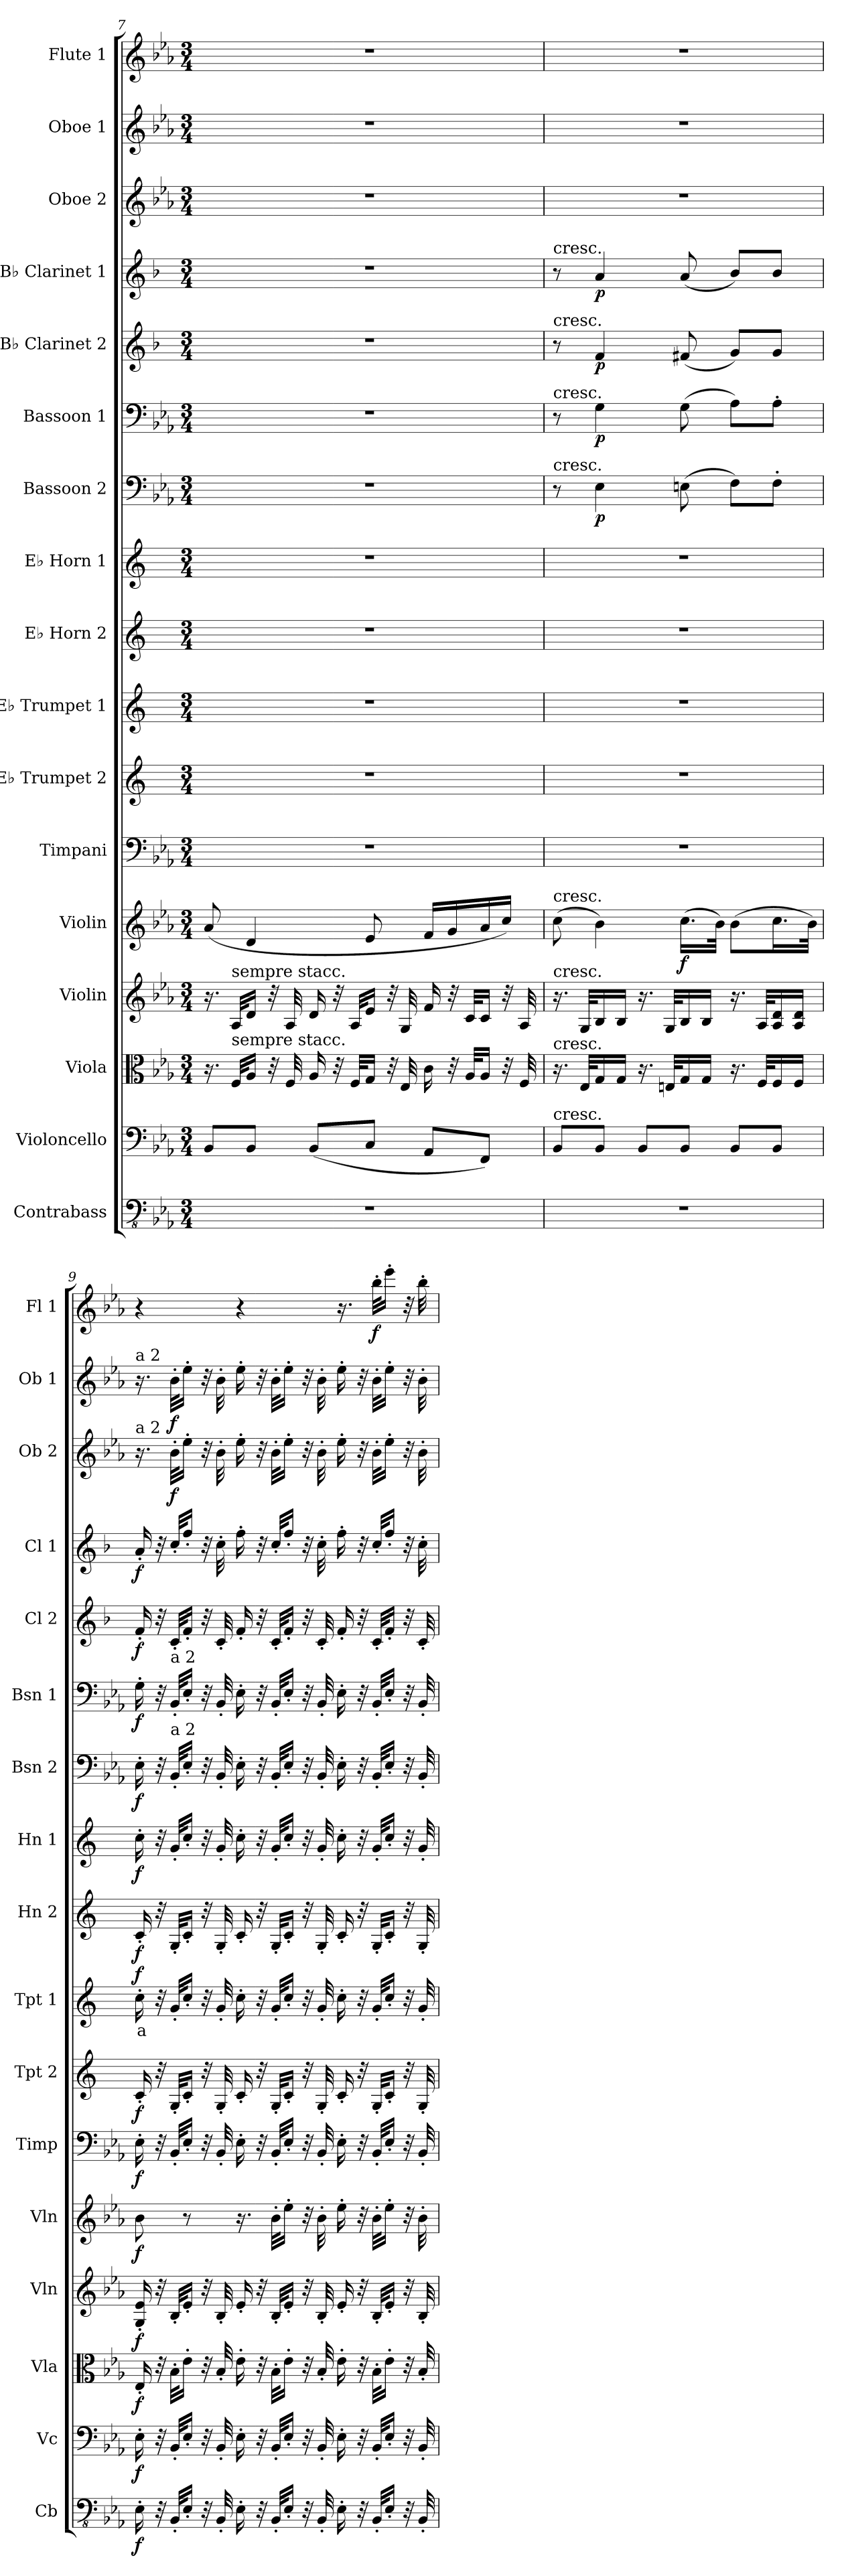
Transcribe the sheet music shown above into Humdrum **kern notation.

**kern	**dynam	**kern	**dynam	**kern	**dynam	**kern	**dynam	**kern	**dynam	**kern	**dynam	**kern	**dynam	**kern	**text	**dynam	**kern	**dynam	**kern	**dynam	**kern	**dynam	**kern	**dynam	**kern	**dynam	**kern	**dynam	**kern	**dynam	**kern	**dynam	**kern	**dynam
*part17	*part17	*part16	*part16	*part15	*part15	*part14	*part14	*part13	*part13	*part12	*part12	*part11	*part11	*part10	*part10	*part10	*part9	*part9	*part8	*part8	*part7	*part7	*part6	*part6	*part5	*part5	*part4	*part4	*part3	*part3	*part2	*part2	*part1	*part1
*staff17	*staff17	*staff16	*staff16	*staff15	*staff15	*staff14	*staff14	*staff13	*staff13	*staff12	*staff12	*staff11	*staff11	*staff10	*staff10	*staff10	*staff9	*staff9	*staff8	*staff8	*staff7	*staff7	*staff6	*staff6	*staff5	*staff5	*staff4	*staff4	*staff3	*staff3	*staff2	*staff2	*staff1	*staff1
*I"Contrabass	*	*I"Violoncello	*	*I"Viola	*	*I"Violin	*	*I"Violin	*	*I"Timpani	*	*I"E♭ Trumpet 2	*	*I"E♭ Trumpet 1	*	*	*I"E♭ Horn 2	*	*I"E♭ Horn 1	*	*I"Bassoon 2	*	*I"Bassoon 1	*	*I"B♭ Clarinet 2	*	*I"B♭ Clarinet 1	*	*I"Oboe 2	*	*I"Oboe 1	*	*I"Flute 1	*
*I'Cb	*	*I'Vc	*	*I'Vla	*	*I'Vln	*	*I'Vln	*	*I'Timp	*	*I'Tpt 2	*	*I'Tpt 1	*	*	*I'Hn 2	*	*I'Hn 1	*	*I'Bsn 2	*	*I'Bsn 1	*	*I'Cl 2	*	*I'Cl 1	*	*I'Ob 2	*	*I'Ob 1	*	*I'Fl 1	*
!!LO:PB:g=z
*clefFv4	*	*clefF4	*	*clefC3	*	*clefG2	*	*clefG2	*	*clefF4	*	*clefG2	*	*clefG2	*	*	*clefG2	*	*clefG2	*	*clefF4	*	*clefF4	*	*clefG2	*	*clefG2	*	*clefG2	*	*clefG2	*	*clefG2	*
*	*	*	*	*	*	*	*	*	*	*	*	*ITrd-2c-3	*	*ITrd-2c-3	*	*	*ITrd5c9	*	*ITrd5c9	*	*	*	*	*	*ITrd1c2	*	*ITrd1c2	*	*	*	*	*	*	*
*k[b-e-a-]	*	*k[b-e-a-]	*	*k[b-e-a-]	*	*k[b-e-a-]	*	*k[b-e-a-]	*	*k[b-e-a-]	*	*k[b-e-a-]	*	*k[b-e-a-]	*	*	*k[b-e-a-]	*	*k[b-e-a-]	*	*k[b-e-a-]	*	*k[b-e-a-]	*	*k[b-e-a-]	*	*k[b-e-a-]	*	*k[b-e-a-]	*	*k[b-e-a-]	*	*k[b-e-a-]	*
*M3/4	*	*M3/4	*	*M3/4	*	*M3/4	*	*M3/4	*	*M3/4	*	*M3/4	*	*M3/4	*	*	*M3/4	*	*M3/4	*	*M3/4	*	*M3/4	*	*M3/4	*	*M3/4	*	*M3/4	*	*M3/4	*	*M3/4	*
=7	=7	=7	=7	=7	=7	=7	=7	=7	=7	=7	=7	=7	=7	=7	=7	=7	=7	=7	=7	=7	=7	=7	=7	=7	=7	=7	=7	=7	=7	=7	=7	=7	=7	=7
2.r	.	8BB-/L	.	16.r	.	16.r	.	(<8a-/	.	2.r	.	2.r	.	2.r	.	.	2.r	.	2.r	.	2.r	.	2.r	.	2.r	.	2.r	.	2.r	.	2.r	.	2.r	.
!	!	!	!	!	!	!LO:TX:a:t=sempre stacc.	!	!	!	!	!	!	!	!	!	!	!	!	!	!	!	!	!	!	!	!	!	!	!	!	!	!	!	!
!	!	!	!	!LO:TX:a:t=sempre stacc.	!	!	!	!	!	!	!	!	!	!	!	!	!	!	!	!	!	!	!	!	!	!	!	!	!	!	!	!	!	!
.	.	.	.	32F/KLL	.	32A-/KLL	.	.	.	.	.	.	.	.	.	.	.	.	.	.	.	.	.	.	.	.	.	.	.	.	.	.	.	.
.	.	8BB-/J	.	16A-/JJ	.	16d/JJ	.	4d/	.	.	.	.	.	.	.	.	.	.	.	.	.	.	.	.	.	.	.	.	.	.	.	.	.	.
.	.	.	.	32r	.	32r	.	.	.	.	.	.	.	.	.	.	.	.	.	.	.	.	.	.	.	.	.	.	.	.	.	.	.	.
.	.	.	.	32F/	.	32A-/	.	.	.	.	.	.	.	.	.	.	.	.	.	.	.	.	.	.	.	.	.	.	.	.	.	.	.	.
.	.	(<8BB-/L	.	16A-/	.	16d/	.	.	.	.	.	.	.	.	.	.	.	.	.	.	.	.	.	.	.	.	.	.	.	.	.	.	.	.
.	.	.	.	32r	.	32r	.	.	.	.	.	.	.	.	.	.	.	.	.	.	.	.	.	.	.	.	.	.	.	.	.	.	.	.
.	.	.	.	32F/KLL	.	32A-/KLL	.	.	.	.	.	.	.	.	.	.	.	.	.	.	.	.	.	.	.	.	.	.	.	.	.	.	.	.
.	.	8C/J	.	16G/JJ	.	16e-/JJ	.	8e-/	.	.	.	.	.	.	.	.	.	.	.	.	.	.	.	.	.	.	.	.	.	.	.	.	.	.
.	.	.	.	32r	.	32r	.	.	.	.	.	.	.	.	.	.	.	.	.	.	.	.	.	.	.	.	.	.	.	.	.	.	.	.
.	.	.	.	32E-/	.	32G/	.	.	.	.	.	.	.	.	.	.	.	.	.	.	.	.	.	.	.	.	.	.	.	.	.	.	.	.
.	.	8AA-/L	.	16c\	.	16f/	.	16f/LL	.	.	.	.	.	.	.	.	.	.	.	.	.	.	.	.	.	.	.	.	.	.	.	.	.	.
.	.	.	.	32r	.	32r	.	16g/	.	.	.	.	.	.	.	.	.	.	.	.	.	.	.	.	.	.	.	.	.	.	.	.	.	.
.	.	.	.	32A-/KLL	.	32c/KLL	.	.	.	.	.	.	.	.	.	.	.	.	.	.	.	.	.	.	.	.	.	.	.	.	.	.	.	.
.	.	8FF/J)	.	16A-/JJ	.	16c/JJ	.	16a-/	.	.	.	.	.	.	.	.	.	.	.	.	.	.	.	.	.	.	.	.	.	.	.	.	.	.
.	.	.	.	32r	.	32r	.	16cc/JJ)	.	.	.	.	.	.	.	.	.	.	.	.	.	.	.	.	.	.	.	.	.	.	.	.	.	.
.	.	.	.	32F/	.	32A-/	.	.	.	.	.	.	.	.	.	.	.	.	.	.	.	.	.	.	.	.	.	.	.	.	.	.	.	.
=8	=8	=8	=8	=8	=8	=8	=8	=8	=8	=8	=8	=8	=8	=8	=8	=8	=8	=8	=8	=8	=8	=8	=8	=8	=8	=8	=8	=8	=8	=8	=8	=8	=8	=8
!	!	!	!	!	!	!	!	!	!	!	!	!	!	!	!	!	!	!	!	!	!	!	!	!	!	!	!LO:TX:a:t=cresc.	!	!	!	!	!	!	!
!	!	!	!	!	!	!	!	!	!	!	!	!	!	!	!	!	!	!	!	!	!	!	!	!	!LO:TX:a:t=cresc.	!	!	!	!	!	!	!	!	!
!	!	!	!	!	!	!	!	!	!	!	!	!	!	!	!	!	!	!	!	!	!	!	!LO:TX:a:t=cresc.	!	!	!	!	!	!	!	!	!	!	!
!	!	!	!	!	!	!	!	!	!	!	!	!	!	!	!	!	!	!	!	!	!LO:TX:a:t=cresc.	!	!	!	!	!	!	!	!	!	!	!	!	!
!	!	!	!	!	!	!	!	!LO:TX:a:t=cresc.	!	!	!	!	!	!	!	!	!	!	!	!	!	!	!	!	!	!	!	!	!	!	!	!	!	!
!	!	!	!	!	!	!LO:TX:a:t=cresc.	!	!	!	!	!	!	!	!	!	!	!	!	!	!	!	!	!	!	!	!	!	!	!	!	!	!	!	!
!	!	!	!	!LO:TX:a:t=cresc.	!	!	!	!	!	!	!	!	!	!	!	!	!	!	!	!	!	!	!	!	!	!	!	!	!	!	!	!	!	!
!	!	!LO:TX:a:t=cresc.	!	!	!	!	!	!	!	!	!	!	!	!	!	!	!	!	!	!	!	!	!	!	!	!	!	!	!	!	!	!	!	!
2.r	.	8BB-/L	.	16.r	.	16.r	.	(>8cc\	.	2.r	.	2.r	.	2.r	.	.	2.r	.	2.r	.	8r	.	8r	.	8r	.	8r	.	2.r	.	2.r	.	2.r	.
.	.	.	.	32E-/KLL	.	32G/KLL	.	.	.	.	.	.	.	.	.	.	.	.	.	.	.	.	.	.	.	.	.	.	.	.	.	.	.	.
!	!	!	!	!	!	!	!	!	!	!	!	!	!	!	!	!	!	!	!	!	!	!LO:DY:b	!	!LO:DY:b	!	!LO:DY:b	!	!LO:DY:b	!	!	!	!	!	!
.	.	8BB-/J	.	16G/	.	16B-/	.	4b-\)	.	.	.	.	.	.	.	.	.	.	.	.	4E-\	p	4G\	p	4e-/	p	4g/	p	.	.	.	.	.	.
.	.	.	.	16G/JJ	.	16B-/JJ	.	.	.	.	.	.	.	.	.	.	.	.	.	.	.	.	.	.	.	.	.	.	.	.	.	.	.	.
.	.	8BB-/L	.	16.r	.	16.r	.	.	.	.	.	.	.	.	.	.	.	.	.	.	.	.	.	.	.	.	.	.	.	.	.	.	.	.
.	.	.	.	32En/KLL	.	32G/KLL	.	.	.	.	.	.	.	.	.	.	.	.	.	.	.	.	.	.	.	.	.	.	.	.	.	.	.	.
!	!	!	!	!	!	!	!	!	!LO:DY:b	!	!	!	!	!	!	!	!	!	!	!	!	!	!	!	!	!	!	!	!	!	!	!	!	!
.	.	8BB-/J	.	16G/	.	16B-/	.	(>16.cc\LL	f	.	.	.	.	.	.	.	.	.	.	.	(>8En\	.	(>8G\	.	(<8en/	.	(<8g/	.	.	.	.	.	.	.
.	.	.	.	16G/JJ	.	16B-/JJ	.	.	.	.	.	.	.	.	.	.	.	.	.	.	.	.	.	.	.	.	.	.	.	.	.	.	.	.
.	.	.	.	.	.	.	.	32b-\JJk)	.	.	.	.	.	.	.	.	.	.	.	.	.	.	.	.	.	.	.	.	.	.	.	.	.	.
.	.	8BB-/L	.	16.r	.	16.r	.	(>8b-\L	.	.	.	.	.	.	.	.	.	.	.	.	8F\L)	.	8A-\L)	.	8f/L)	.	8a-/L)	.	.	.	.	.	.	.
.	.	.	.	32F/KLL	.	32A-/KLL	.	.	.	.	.	.	.	.	.	.	.	.	.	.	.	.	.	.	.	.	.	.	.	.	.	.	.	.
.	.	8BB-/J	.	16F/	.	16A-/ 16d/	.	16.cc\L	.	.	.	.	.	.	.	.	.	.	.	.	8F'\J	.	8A-'\J	.	8f/J	.	8a-/J	.	.	.	.	.	.	.
.	.	.	.	16F/JJ	.	16A-/ 16d/JJ	.	.	.	.	.	.	.	.	.	.	.	.	.	.	.	.	.	.	.	.	.	.	.	.	.	.	.	.
.	.	.	.	.	.	.	.	32b-\JJk)	.	.	.	.	.	.	.	.	.	.	.	.	.	.	.	.	.	.	.	.	.	.	.	.	.	.
=9	=9	=9	=9	=9	=9	=9	=9	=9	=9	=9	=9	=9	=9	=9	=9	=9	=9	=9	=9	=9	=9	=9	=9	=9	=9	=9	=9	=9	=9	=9	=9	=9	=9	=9
!	!	!	!	!	!	!	!	!	!	!	!	!	!	!	!	!	!	!	!	!	!	!	!	!	!	!	!	!	!	!	!LO:TX:a:t=a 2	!	!	!
!	!	!	!	!	!	!	!	!	!	!	!	!	!	!	!	!	!	!	!	!	!	!	!	!	!	!	!	!	!LO:TX:a:t=a 2	!	!	!	!	!
!	!LO:DY:b	!	!LO:DY:b	!	!LO:DY:b	!	!LO:DY:b	!	!LO:DY:b	!	!LO:DY:b	!	!LO:DY:b	!	!LO:LY:b:color=#FF0000	!LO:DY:b	!	!LO:DY:b	!	!LO:DY:b	!	!LO:DY:b	!	!LO:DY:b	!	!LO:DY:b	!	!LO:DY:b	!	!	!	!	!	!
16EE-'\	f	16E-'\	f	16E-'/	f	16G/' 16e-/'	f	8b-\	f	16E-'\	f	16e-'/	f	16ee-'\	a	f	16E-'/	f	16e-'\	f	16E-'\	f	16G'\	f	16e-'/	f	16g'/	f	16.r	.	16.r	.	4r	.
32r	.	32r	.	32r	.	32r	.	.	.	32r	.	32r	.	32r	.	.	32r	.	32r	.	32r	.	32r	.	32r	.	32r	.	.	.	.	.	.	.
!	!	!	!	!	!	!	!	!	!	!	!	!	!	!	!	!	!	!	!	!	!	!	!LO:TX:a:t=a 2	!	!	!	!	!	!	!	!	!	!	!
!	!	!	!	!	!	!	!	!	!	!	!	!	!	!	!	!	!	!	!	!	!LO:TX:a:t=a 2	!	!	!	!	!	!	!	!	!	!	!	!	!
!	!	!	!	!	!	!	!	!	!	!	!	!	!	!	!	!	!	!	!	!	!	!	!	!	!	!	!	!	!	!LO:DY:b	!	!LO:DY:b	!	!
32BBB-'/KLL	.	32BB-'/KLL	.	32B-'\KLL	.	32B-'/KLL	.	.	.	32BB-'/KLL	.	32B-'/KLL	.	32b-'/KLL	.	.	32BB-'/KLL	.	32B-'/KLL	.	32BB-'/KLL	.	32BB-'/KLL	.	32B-'/KLL	.	32b-'/KLL	.	32b-'\KLL	f	32b-'\KLL	f	.	.
16EE-'/JJ	.	16E-'/JJ	.	16e-'\JJ	.	16e-'/JJ	.	8r	.	16E-'/JJ	.	16e-'/JJ	.	16ee-'/JJ	.	.	16E-'/JJ	.	16e-'/JJ	.	16E-'/JJ	.	16E-'/JJ	.	16e-'/JJ	.	16ee-'/JJ	.	16ee-'\JJ	.	16ee-'\JJ	.	.	.
32r	.	32r	.	32r	.	32r	.	.	.	32r	.	32r	.	32r	.	.	32r	.	32r	.	32r	.	32r	.	32r	.	32r	.	32r	.	32r	.	.	.
32BBB-'/	.	32BB-'/	.	32B-'/	.	32B-'/	.	.	.	32BB-'/	.	32B-'/	.	32b-'/	.	.	32BB-'/	.	32B-'/	.	32BB-'/	.	32BB-'/	.	32B-'/	.	32b-'\	.	32b-'\	.	32b-'\	.	.	.
16EE-'\	.	16E-'\	.	16e-'\	.	16e-'/	.	16.r	.	16E-'\	.	16e-'/	.	16ee-'\	.	.	16E-'/	.	16e-'\	.	16E-'\	.	16E-'\	.	16e-'/	.	16ee-'\	.	16ee-'\	.	16ee-'\	.	4r	.
32r	.	32r	.	32r	.	32r	.	.	.	32r	.	32r	.	32r	.	.	32r	.	32r	.	32r	.	32r	.	32r	.	32r	.	32r	.	32r	.	.	.
32BBB-'/KLL	.	32BB-'/KLL	.	32B-'\KLL	.	32B-'/KLL	.	32b-'\KLL	.	32BB-'/KLL	.	32B-'/KLL	.	32b-'/KLL	.	.	32BB-'/KLL	.	32B-'/KLL	.	32BB-'/KLL	.	32BB-'/KLL	.	32B-'/KLL	.	32b-'/KLL	.	32b-'\KLL	.	32b-'\KLL	.	.	.
16EE-'/JJ	.	16E-'/JJ	.	16e-'\JJ	.	16e-'/JJ	.	16ee-'\JJ	.	16E-'/JJ	.	16e-'/JJ	.	16ee-'/JJ	.	.	16E-'/JJ	.	16e-'/JJ	.	16E-'/JJ	.	16E-'/JJ	.	16e-'/JJ	.	16ee-'/JJ	.	16ee-'\JJ	.	16ee-'\JJ	.	.	.
32r	.	32r	.	32r	.	32r	.	32r	.	32r	.	32r	.	32r	.	.	32r	.	32r	.	32r	.	32r	.	32r	.	32r	.	32r	.	32r	.	.	.
32BBB-'/	.	32BB-'/	.	32B-'/	.	32B-'/	.	32b-'\	.	32BB-'/	.	32B-'/	.	32b-'/	.	.	32BB-'/	.	32B-'/	.	32BB-'/	.	32BB-'/	.	32B-'/	.	32b-'\	.	32b-'\	.	32b-'\	.	.	.
16EE-'\	.	16E-'\	.	16e-'\	.	16e-'/	.	16ee-'\	.	16E-'\	.	16e-'/	.	16ee-'\	.	.	16E-'/	.	16e-'\	.	16E-'\	.	16E-'\	.	16e-'/	.	16ee-'\	.	16ee-'\	.	16ee-'\	.	16.r	.
32r	.	32r	.	32r	.	32r	.	32r	.	32r	.	32r	.	32r	.	.	32r	.	32r	.	32r	.	32r	.	32r	.	32r	.	32r	.	32r	.	.	.
!	!	!	!	!	!	!	!	!	!	!	!	!	!	!	!	!	!	!	!	!	!	!	!	!	!	!	!	!	!	!	!	!	!	!LO:DY:b
32BBB-'/KLL	.	32BB-'/KLL	.	32B-'\KLL	.	32B-'/KLL	.	32b-'\KLL	.	32BB-'/KLL	.	32B-'/KLL	.	32b-'/KLL	.	.	32BB-'/KLL	.	32B-'/KLL	.	32BB-'/KLL	.	32BB-'/KLL	.	32B-'/KLL	.	32b-'/KLL	.	32b-'\KLL	.	32b-'\KLL	.	32bb-'\KLL	f
16EE-'/JJ	.	16E-'/JJ	.	16e-'\JJ	.	16e-'/JJ	.	16ee-'\JJ	.	16E-'/JJ	.	16e-'/JJ	.	16ee-'/JJ	.	.	16E-'/JJ	.	16e-'/JJ	.	16E-'/JJ	.	16E-'/JJ	.	16e-'/JJ	.	16ee-'/JJ	.	16ee-'\JJ	.	16ee-'\JJ	.	16eee-'\JJ	.
32r	.	32r	.	32r	.	32r	.	32r	.	32r	.	32r	.	32r	.	.	32r	.	32r	.	32r	.	32r	.	32r	.	32r	.	32r	.	32r	.	32r	.
32BBB-'/	.	32BB-'/	.	32B-'/	.	32B-'/	.	32b-'\	.	32BB-'/	.	32B-'/	.	32b-'/	.	.	32BB-'/	.	32B-'/	.	32BB-'/	.	32BB-'/	.	32B-'/	.	32b-'\	.	32b-'\	.	32b-'\	.	32bb-'\	.
=	=	=	=	=	=	=	=	=	=	=	=	=	=	=	=	=	=	=	=	=	=	=	=	=	=	=	=	=	=	=	=	=	=	=
*-	*-	*-	*-	*-	*-	*-	*-	*-	*-	*-	*-	*-	*-	*-	*-	*-	*-	*-	*-	*-	*-	*-	*-	*-	*-	*-	*-	*-	*-	*-	*-	*-	*-	*-
